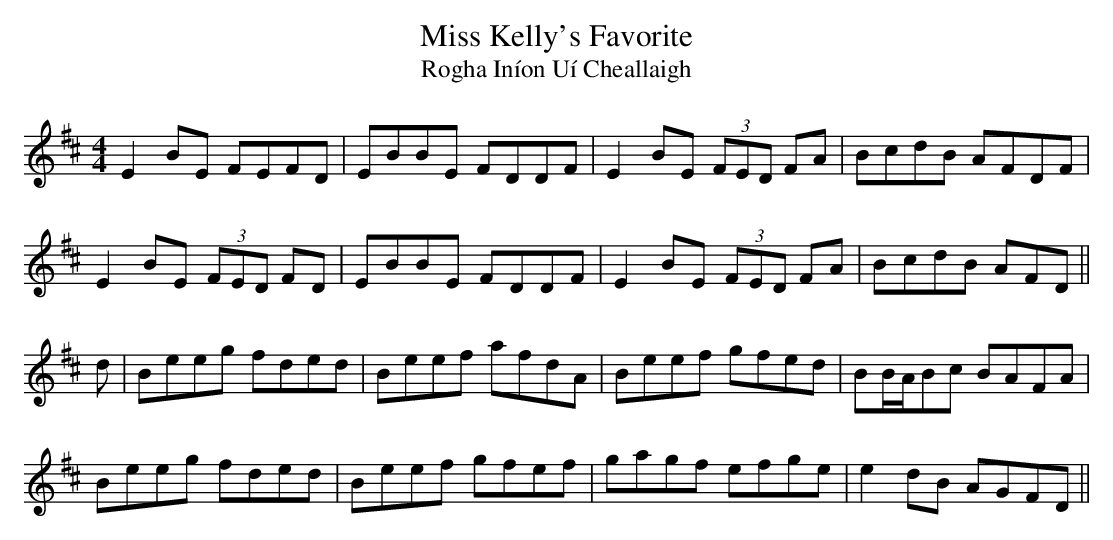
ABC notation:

X:1
T: Miss Kelly's Favorite
T: Rogha In\'ion U\'i Cheallaigh
L: 1/8
M: 4/4
K: Edor
E2 BE FEFD|EBBE FDDF|E2 BE (3FED FA|BcdB AFDF|
E2 BE (3FED FD|EBBE FDDF|E2 BE (3FED FA|BcdB AFD ||
d|Beeg fded|Beef afdA|Beef gfed|BB/A/Bc BAFA|
Beeg fded|Beef gfef|gagf efge|e2 dB AGFD ||
